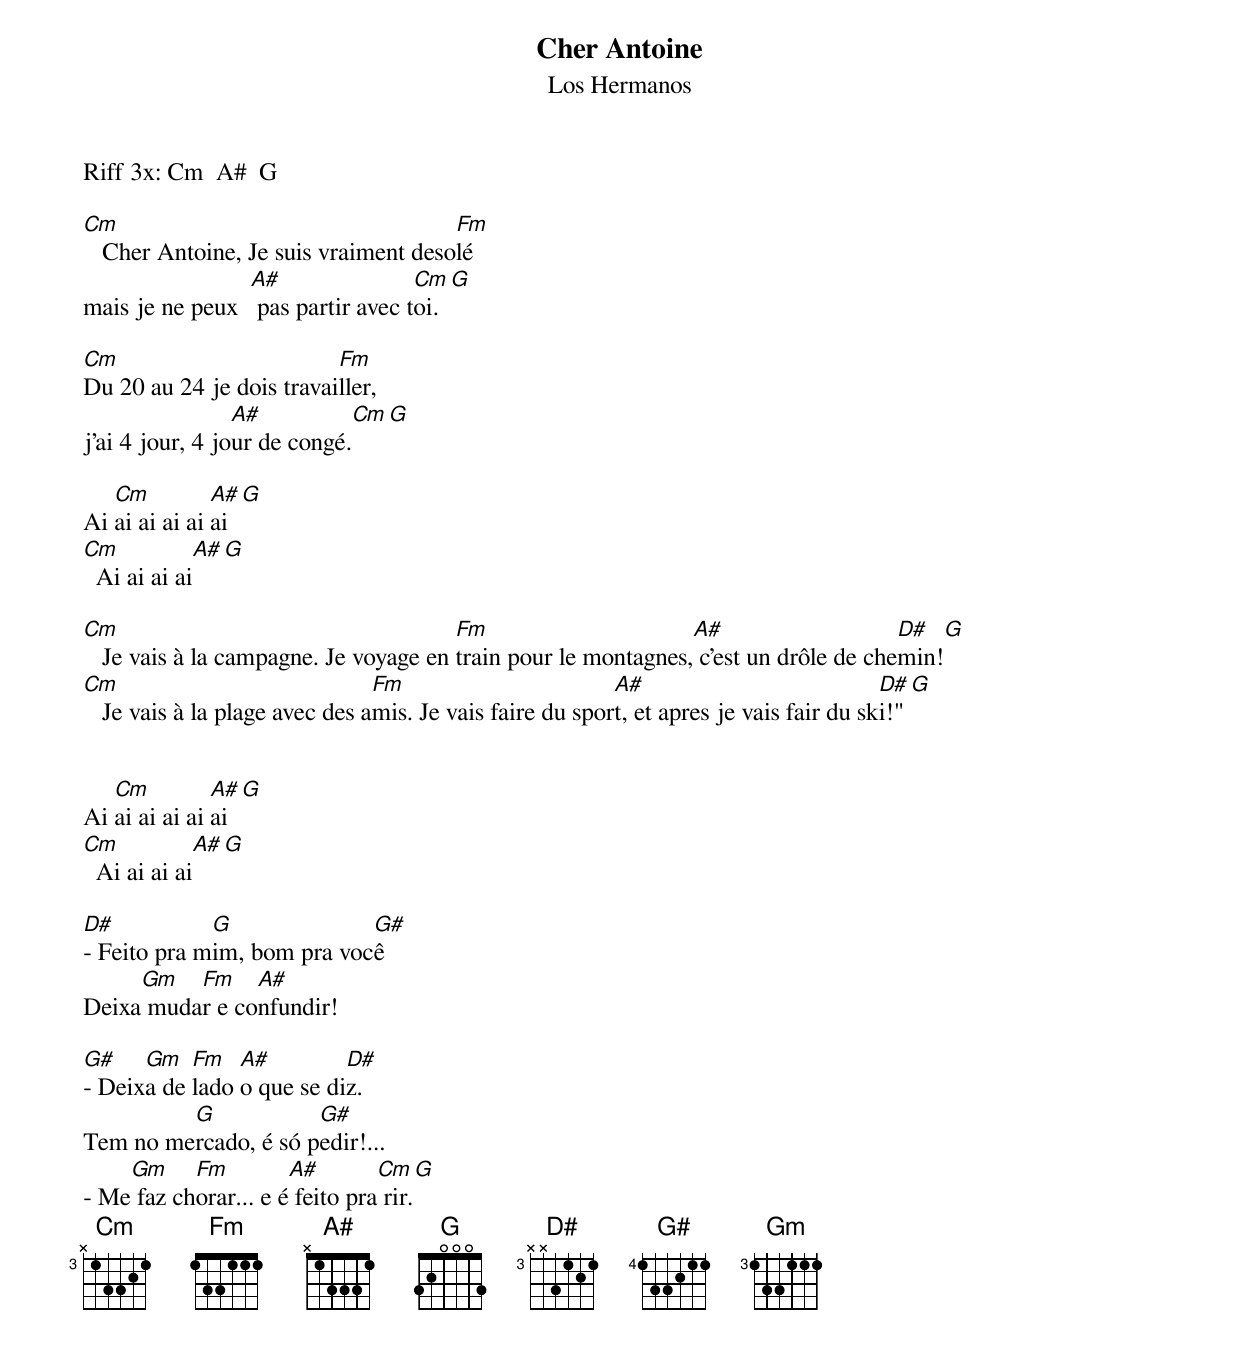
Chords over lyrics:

Cher Antoine
Los Hermanos

Riff 3x: Cm  A#  G

Cm                                    Fm
   Cher Antoine, Je suis vraiment desolé
                 A#                Cm    G
mais je ne peux   pas partir avec toi.

Cm                        Fm
Du 20 au 24 je dois travailler,
                 A#                Cm    G
j'ai 4 jour, 4 jour de congé.

   Cm          A#  G
Ai ai ai ai ai ai
Cm            A# G
  Ai ai ai ai

Cm                                     Fm                      A#                    D#    G
   Je vais à la campagne. Je voyage en train pour le montagnes, c'est un drôle de chemin!
Cm                              Fm                        A#                            D#    G
   Je vais à la plage avec des amis. Je vais faire du sport, et apres je vais fair du ski!"


   Cm          A#  G
Ai ai ai ai ai ai
Cm            A# G
  Ai ai ai ai

D#           G              G#
- Feito pra mim, bom pra você
     Gm   Fm    A#
Deixa mudar e confundir!

G#    Gm   Fm   A#         D#
- Deixa de lado o que se diz.
         G            G#
Tem no mercado, é só pedir!...
    Gm     Fm         A#        Cm   G
- Me faz chorar... e é feito pra rir.
